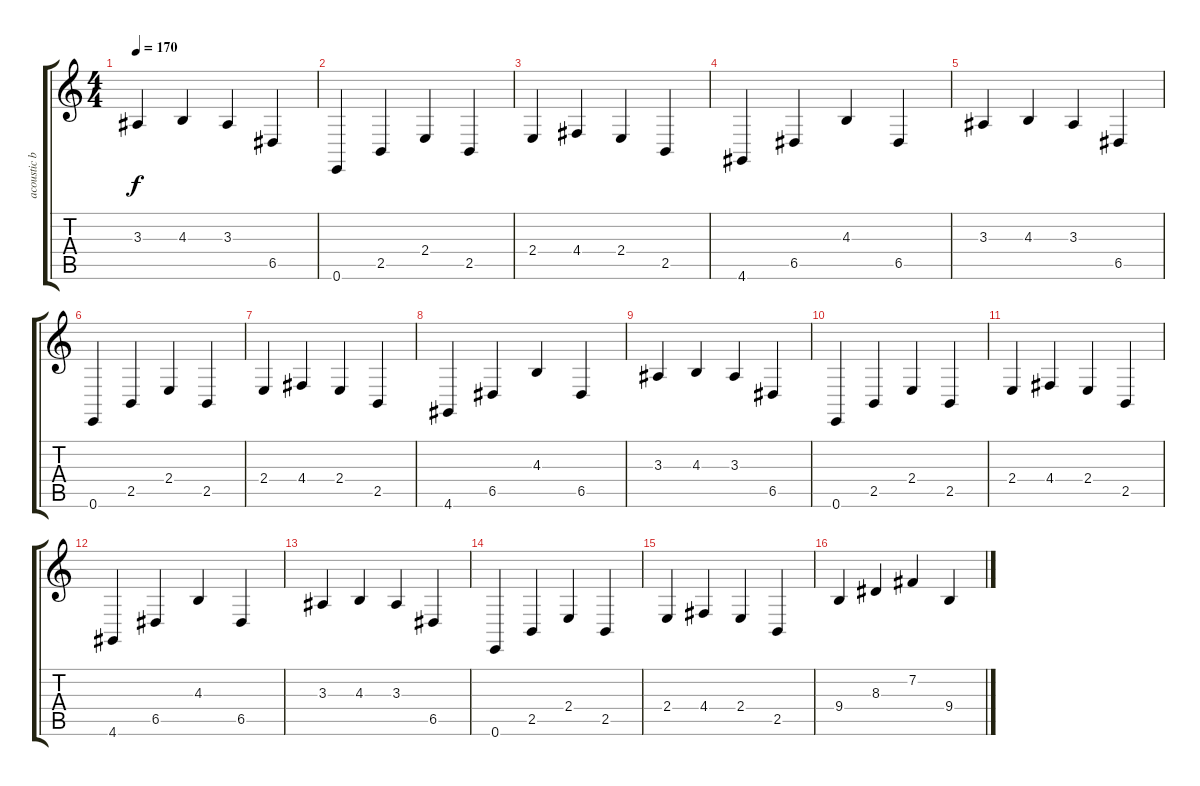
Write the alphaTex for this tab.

\track ("acoustic background" "acoustic b") {instrument brightacousticpiano}
\staff {score tabs}
\tuning (E4 B3 G3 D3 A2 E2) {hide}
\ts (4 4)
\tempo 170
\clef g2
\ks c
3.3.4{dy f} 4.3.4 3.3.4 6.5.4 |
0.6.4 2.5.4 2.4.4 2.5.4 |
2.4.4 4.4.4 2.4.4 2.5.4 |
4.6.4 6.5.4 4.3.4 6.5.4 |
3.3.4 4.3.4 3.3.4 6.5.4 |
0.6.4 2.5.4 2.4.4 2.5.4 |
2.4.4 4.4.4 2.4.4 2.5.4 |
4.6.4 6.5.4 4.3.4 6.5.4 |
3.3.4 4.3.4 3.3.4 6.5.4 |
0.6.4 2.5.4 2.4.4 2.5.4 |
2.4.4 4.4.4 2.4.4 2.5.4 |
4.6.4 6.5.4 4.3.4 6.5.4 |
3.3.4 4.3.4 3.3.4 6.5.4 |
0.6.4 2.5.4 2.4.4 2.5.4 |
2.4.4 4.4.4 2.4.4 2.5.4 |
9.4.4 8.3.4 7.2.4 9.4.4
